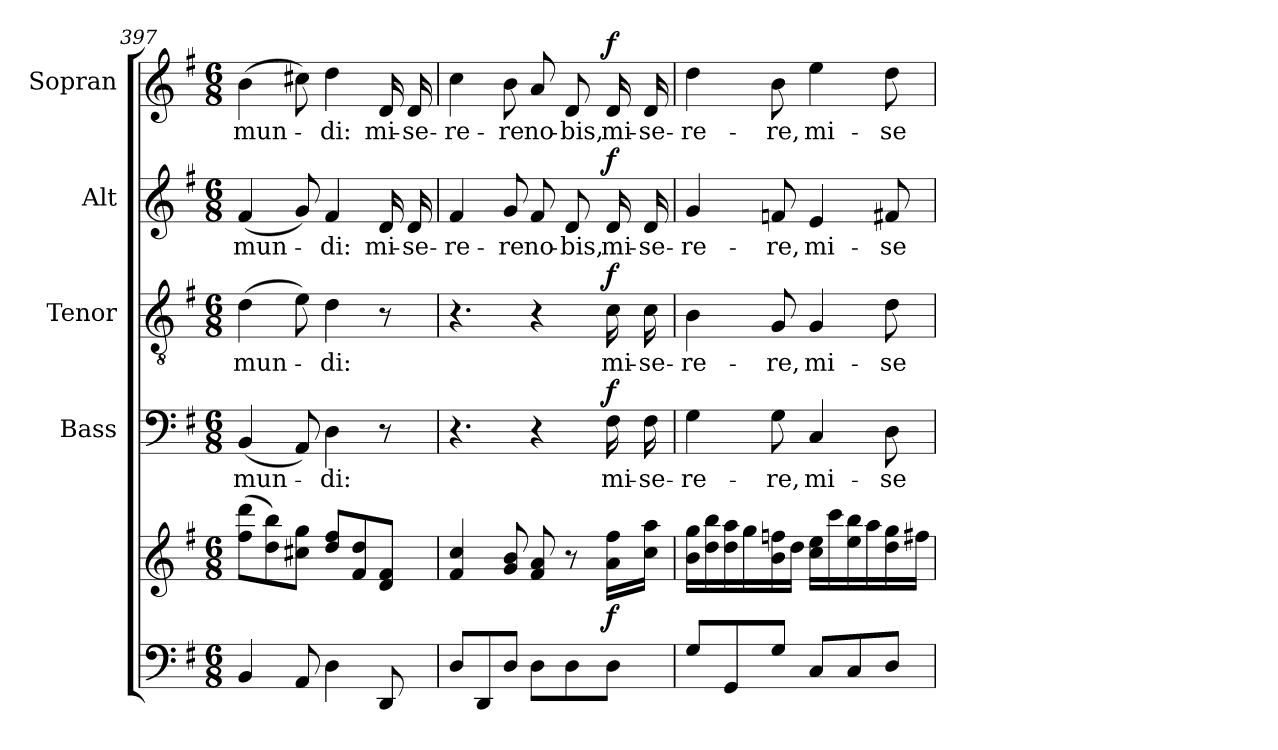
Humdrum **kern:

**kern	**kern	**dynam	**kern	**text	**dynam	**kern	**text	**dynam	**kern	**text	**dynam	**kern	**text	**dynam
*part5	*part5	*part5	*part4	*part4	*part4	*part3	*part3	*part3	*part2	*part2	*part2	*part1	*part1	*part1
*staff6	*staff5	*staff5/6	*staff4	*staff4	*staff4	*staff3	*staff3	*staff3	*staff2	*staff2	*staff2	*staff1	*staff1	*staff1
*	*	*	*I"Bass	*	*	*I"Tenor	*	*	*I"Alt	*	*	*I"Sopran	*	*
*	*	*	*I'B.	*	*	*I'T.	*	*	*I'A.	*	*	*I'S.	*	*
*clefF4	*clefG2	*	*clefF4	*	*	*clefGv2	*	*	*clefG2	*	*	*clefG2	*	*
*k[f#]	*k[f#]	*	*k[f#]	*	*	*k[f#]	*	*	*k[f#]	*	*	*k[f#]	*	*
*G:	*G:	*	*G:	*	*	*G:	*	*	*G:	*	*	*G:	*	*
*M6/8	*M6/8	*	*M6/8	*	*	*M6/8	*	*	*M6/8	*	*	*M6/8	*	*
=397	=397	=397	=397	=397	=397	=397	=397	=397	=397	=397	=397	=397	=397	=397
!	!	!	!	!LO:LY:b	!	!	!LO:LY:b	!	!	!LO:LY:b	!	!	!LO:LY:b	!
4BB/	(>8ff#\ 8ddd\L	.	(<4BB/	mun-	.	(>4d\	mun-	.	(<4f#/	mun-	.	(>4b\	mun-	.
.	8dd\ 8bb\)	.	.	.	.	.	.	.	.	.	.	.	.	.
8AA/	8cc#X\ 8gg\J	.	8AA/)	.	.	8e\)	.	.	8g/)	.	.	8cc#X\)	.	.
!	!	!	!	!LO:LY:b	!	!	!LO:LY:b	!	!	!LO:LY:b	!	!	!LO:LY:b	!
4D\	8dd/ 8ff#/L	.	4D\	-di:	.	4d\	-di:	.	4f#/	-di:	.	4dd\	-di:	.
.	8f#/ 8dd/	.	.	.	.	.	.	.	.	.	.	.	.	.
!	!	!	!	!	!	!	!	!	!	!LO:LY:b	!	!	!LO:LY:b	!
8DD/	8d/ 8f#/J	.	8r	.	.	8r	.	.	16d/	mi-	.	16d/	mi-	.
!	!	!	!	!	!	!	!	!	!	!LO:LY:b	!	!	!LO:LY:b	!
.	.	.	.	.	.	.	.	.	16d/	-se-	.	16d/	-se-	.
!!LO:PB:g=z
=398	=398	=398	=398	=398	=398	=398	=398	=398	=398	=398	=398	=398	=398	=398
!	!	!	!	!	!	!	!	!	!	!LO:LY:b	!	!	!LO:LY:b	!
8D/L	4f#/ 4cc/	.	4.r	.	.	4.r	.	.	4f#/	-re-	.	4cc\	-re-	.
8DD/	.	.	.	.	.	.	.	.	.	.	.	.	.	.
!	!	!	!	!	!	!	!	!	!	!LO:LY:b	!	!	!LO:LY:b	!
8D/J	8g/ 8b/	.	.	.	.	.	.	.	8g/	-re	.	8b\	-re	.
!	!	!	!	!	!	!	!	!	!	!LO:LY:b	!	!	!LO:LY:b	!
8D\L	8f#/ 8a/	.	4r	.	.	4r	.	.	8f#/	no-	.	8a/	no-	.
!	!	!	!	!	!	!	!	!	!	!LO:LY:b	!	!	!LO:LY:b	!
8D\	8r	.	.	.	.	.	.	.	8d/	-bis,	.	8d/	-bis,	.
!	!	!LO:DY:b	!	!LO:LY:b	!LO:DY:a	!	!LO:LY:b	!LO:DY:a	!	!LO:LY:b	!LO:DY:a	!	!LO:LY:b	!LO:DY:a
8D\J	16a\ 16ff#\LL	f	16F#\	mi-	f	16c\	mi-	f	16d/	mi-	f	16d/	mi-	f
!	!	!	!	!LO:LY:b	!	!	!LO:LY:b	!	!	!LO:LY:b	!	!	!LO:LY:b	!
.	16cc\ 16aa\JJ	.	16F#\	-se-	.	16c\	-se-	.	16d/	-se-	.	16d/	-se-	.
=399	=399	=399	=399	=399	=399	=399	=399	=399	=399	=399	=399	=399	=399	=399
!	!	!	!	!LO:LY:b	!	!	!LO:LY:b	!	!	!LO:LY:b	!	!	!LO:LY:b	!
8G/L	16b\ 16gg\LL	.	4G\	-re-	.	4B\	-re-	.	4g/	-re-	.	4dd\	-re-	.
.	16dd\ 16bb\	.	.	.	.	.	.	.	.	.	.	.	.	.
8GG/	16dd\ 16aa\	.	.	.	.	.	.	.	.	.	.	.	.	.
.	16gg\	.	.	.	.	.	.	.	.	.	.	.	.	.
!	!	!	!	!LO:LY:b	!	!	!LO:LY:b	!	!	!LO:LY:b	!	!	!LO:LY:b	!
8G/J	16b\ 16ffn\	.	8G\	-re,	.	8G/	-re,	.	8fn/	-re,	.	8b\	-re,	.
.	16dd\JJ	.	.	.	.	.	.	.	.	.	.	.	.	.
!	!	!	!	!LO:LY:b	!	!	!LO:LY:b	!	!	!LO:LY:b	!	!	!LO:LY:b	!
8C/L	16cc\ 16ee\LL	.	4C/	mi-	.	4G/	mi-	.	4e/	mi-	.	4ee\	mi-	.
.	16ccc\	.	.	.	.	.	.	.	.	.	.	.	.	.
8C/	16ee\ 16bb\	.	.	.	.	.	.	.	.	.	.	.	.	.
.	16aa\	.	.	.	.	.	.	.	.	.	.	.	.	.
!	!	!	!	!LO:LY:b	!	!	!LO:LY:b	!	!	!LO:LY:b	!	!	!LO:LY:b	!
8D/J	16dd\ 16gg\	.	8D\	-se-	.	8d\	-se-	.	8f#X/	-se-	.	8dd\	-se-	.
.	16ff#X\JJ	.	.	.	.	.	.	.	.	.	.	.	.	.
=	=	=	=	=	=	=	=	=	=	=	=	=	=	=
*-	*-	*-	*-	*-	*-	*-	*-	*-	*-	*-	*-	*-	*-	*-
